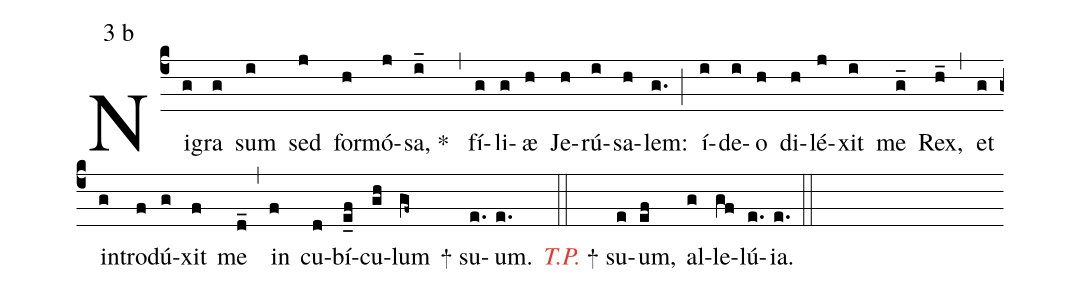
mode:3 b;
%%
(c4) Ni(g)gra(g) sum(i) sed(j) for(h)mó(j)sa,(i_) *()(,) fí(g)li(g)æ(h) Je(h)rú(i)sa(h)lem:(g.) (;)  í(i)de(i)o(h) di(h)lé(j)xit(i) me(g_) Rex,(h_) (,) et(g) in(g)tro(f)dú(g)xit(f) me(d_) (,) in(f) cu(d)bí(e_f)cu(gh)lum(gf~)  <sp>+</sp> su(e.)um.(e.) (::)  <i><c>T.P.</c></i>  <sp>+</sp> su(e)um,(ef) al(g)le(gf)lú(e.){ia}.(e.)  (::)
